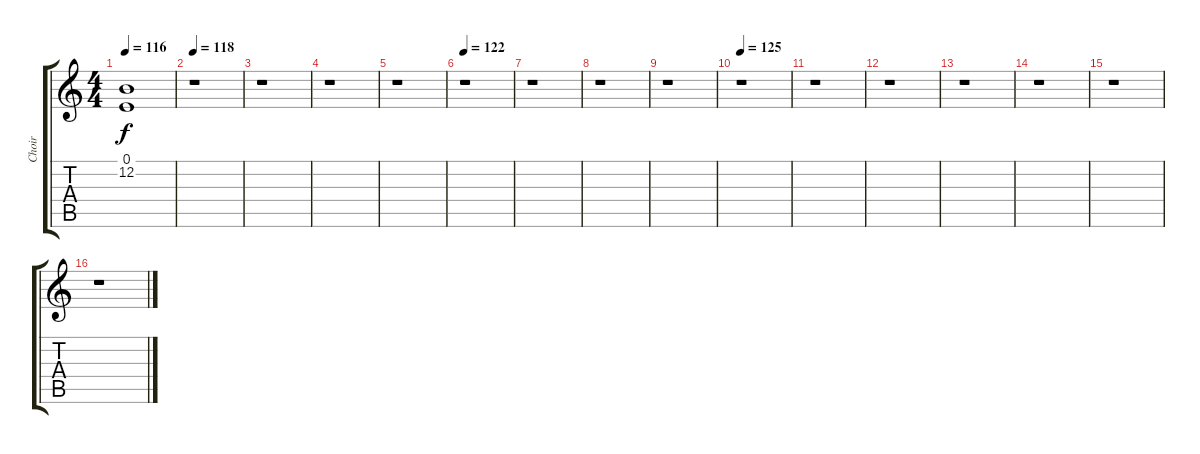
\track ("Choir" "Choir") {instrument choiraahs}
\staff {score tabs}
\tuning (E4 B3 G3 D3 A2 E2) {hide}
\ts (4 4)
\tempo 116
\clef g2
\ks c
(0.1 12.2).1{dy f} |
\tempo 118
r.1 |
r.1 |
r.1 |
r.1 |
\tempo 122
r.1 |
r.1 |
r.1 |
r.1 |
\tempo 125
r.1 |
r.1 |
r.1 |
r.1 |
r.1 |
r.1 |
r.1
